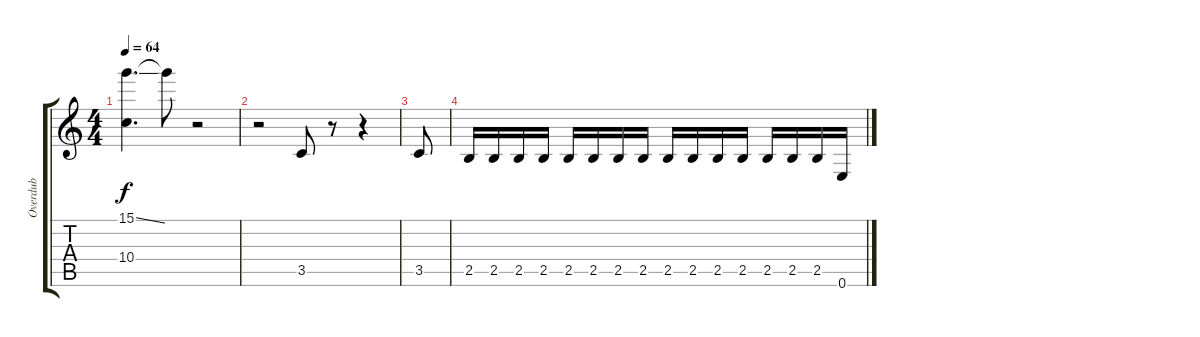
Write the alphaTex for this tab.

\track ("Overdub" "Overdub") {instrument electricguitarjazz}
\staff {score tabs}
\tuning (E4 B3 G3 D3 A2 E2) {hide}
\ts (4 4)
\tempo 64
\clef g2
\ks c
(15.1{ss} 10.4).4{d dy f} 15.1{t}.8 r.2 |
r.2 3.5.8 r.8 r.4 |
3.5.8 |
2.5.16 2.5.16 2.5.16 2.5.16 2.5.16 2.5.16 2.5.16 2.5.16 2.5.16 2.5.16 2.5.16 2.5.16 2.5.16 2.5.16 2.5.16 0.6.16
